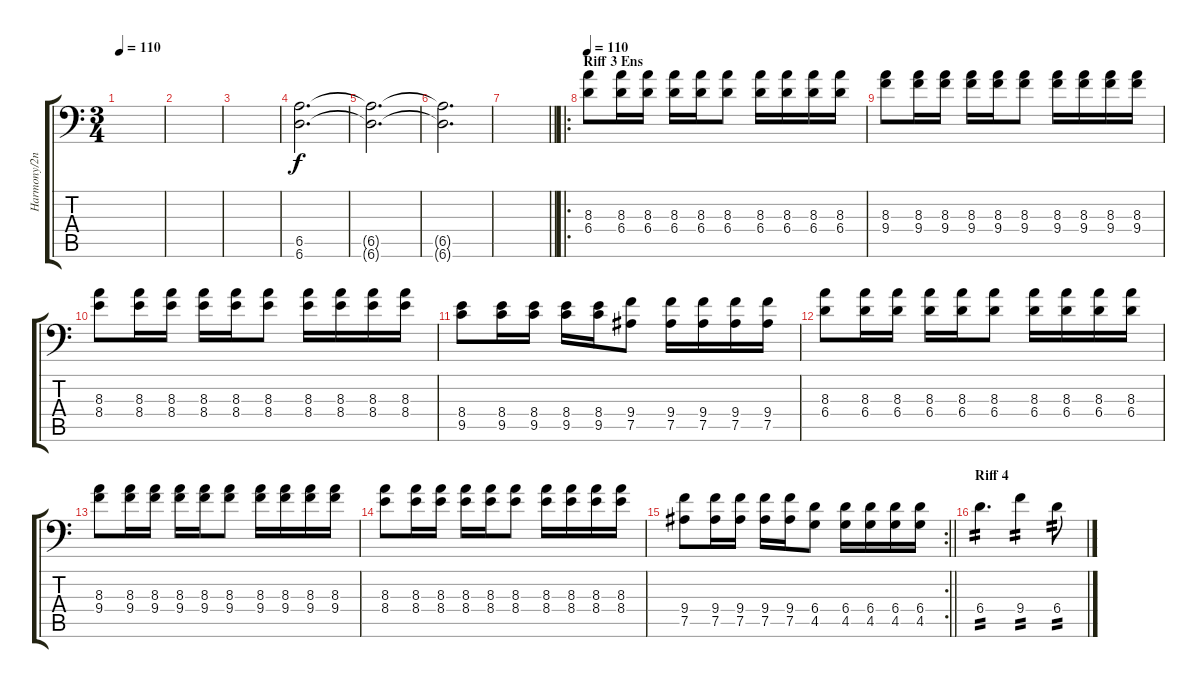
\track ("Harmony/2nd Rhythm" "Harmony/2n") {instrument distortionguitar}
\staff {score tabs}
\tuning (Bb3 F3 Db3 Ab2 Eb2 Ab1) {hide}
\ts (3 4)
\tempo 110
\clef f4
\ks c
|
|
|
(6.5 6.6).2{d} |
(6.5{t} 6.6{t}).2{d} |
(6.5{t} 6.6{t}).2{d} |
\barLineRight lightlight
|
\ro
\section ("" "Riff 3 Ens")
\tempo 110
(8.3 6.4).8 (8.3 6.4).16 (8.3 6.4).16 (8.3 6.4).16 (8.3 6.4).16 (8.3 6.4).8 (8.3 6.4).16 (8.3 6.4).16 (8.3 6.4).16 (8.3 6.4).16 |
(8.3 9.4).8 (8.3 9.4).16 (8.3 9.4).16 (8.3 9.4).16 (8.3 9.4).16 (8.3 9.4).8 (8.3 9.4).16 (8.3 9.4).16 (8.3 9.4).16 (8.3 9.4).16 |
(8.3 8.4).8 (8.3 8.4).16 (8.3 8.4).16 (8.3 8.4).16 (8.3 8.4).16 (8.3 8.4).8 (8.3 8.4).16 (8.3 8.4).16 (8.3 8.4).16 (8.3 8.4).16 |
(8.4 9.5).8 (8.4 9.5).16 (8.4 9.5).16 (8.4 9.5).16 (8.4 9.5).16 (9.4 7.5).8 (9.4 7.5).16 (9.4 7.5).16 (9.4 7.5).16 (9.4 7.5).16 |
(8.3 6.4).8 (8.3 6.4).16 (8.3 6.4).16 (8.3 6.4).16 (8.3 6.4).16 (8.3 6.4).8 (8.3 6.4).16 (8.3 6.4).16 (8.3 6.4).16 (8.3 6.4).16 |
(8.3 9.4).8 (8.3 9.4).16 (8.3 9.4).16 (8.3 9.4).16 (8.3 9.4).16 (8.3 9.4).8 (8.3 9.4).16 (8.3 9.4).16 (8.3 9.4).16 (8.3 9.4).16 |
(8.3 8.4).8 (8.3 8.4).16 (8.3 8.4).16 (8.3 8.4).16 (8.3 8.4).16 (8.3 8.4).8 (8.3 8.4).16 (8.3 8.4).16 (8.3 8.4).16 (8.3 8.4).16 |
\rc 2
\barLineRight lightlight
(9.4 7.5).8 (9.4 7.5).16 (9.4 7.5).16 (9.4 7.5).16 (9.4 7.5).16 (6.4 4.5).8 (6.4 4.5).16 (6.4 4.5).16 (6.4 4.5).16 (6.4 4.5).16 |
\section ("" "Riff 4")
6.4.4{d tp 2} 9.4.4{tp 2} 6.4.8{tp 2}
